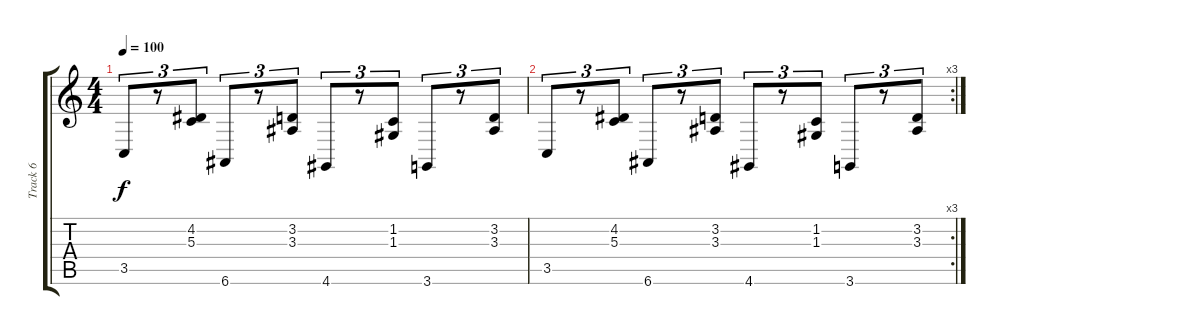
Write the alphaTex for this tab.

\track ("Track 6" "Track 6") {instrument trumpet bank 2}
\staff {score tabs}
\tuning (E4 B3 G3 D3 A2 E2) {hide}
\ts (4 4)
\tempo 100
\clef g2
\ks c
3.5.8{tu (3 2) dy f} r.8{tu (3 2)} (4.2 5.3).8{tu (3 2)} 6.6.8{tu (3 2)} r.8{tu (3 2)} (3.2 3.3).8{tu (3 2)} 4.6.8{tu (3 2)} r.8{tu (3 2)} (1.2 1.3).8{tu (3 2)} 3.6.8{tu (3 2)} r.8{tu (3 2)} (3.2 3.3).8{tu (3 2)} |
\rc 3
3.5.8{tu (3 2)} r.8{tu (3 2)} (4.2 5.3).8{tu (3 2)} 6.6.8{tu (3 2)} r.8{tu (3 2)} (3.2 3.3).8{tu (3 2)} 4.6.8{tu (3 2)} r.8{tu (3 2)} (1.2 1.3).8{tu (3 2)} 3.6.8{tu (3 2)} r.8{tu (3 2)} (3.2 3.3).8{tu (3 2)}
